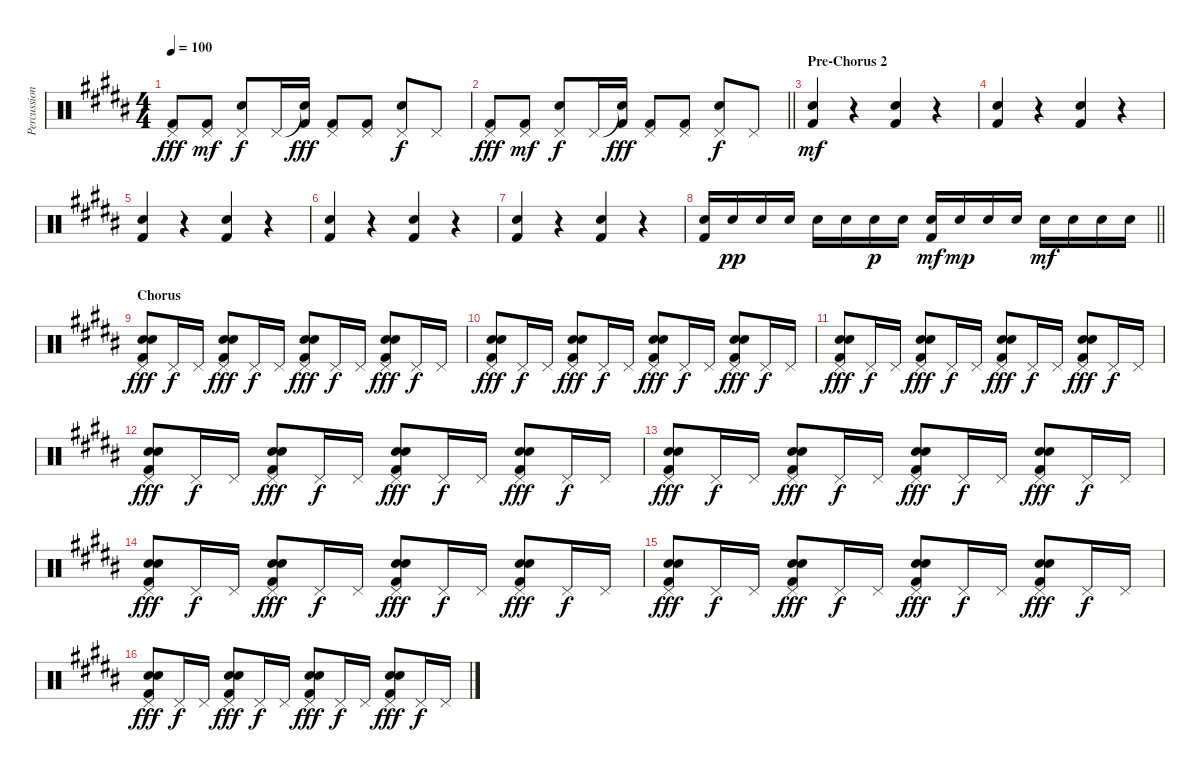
\track ("Percussion" "Percussion") {instrument percussion}
\staff {score}
\articulation defaults
\ts (4 4)
\tempo 100
\clef neutral
\ks b
("Pedal Hi-Hat (hit)" "Kick (hit) 2").8{dy fff} ("Pedal Hi-Hat (hit)" "Kick (hit) 2").8{dy mf} ("Pedal Hi-Hat (hit)" "Snare (hit) 2").8{dy f} "Pedal Hi-Hat (hit)".16 ("Snare (hit)"{t} "Kick (hit) 2").16{dy fff} ("Pedal Hi-Hat (hit)" "Kick (hit) 2").8 ("Pedal Hi-Hat (hit)" "Kick (hit) 2").8 ("Pedal Hi-Hat (hit)" "Snare (hit) 2").8{dy f} "Pedal Hi-Hat (hit)".8 |
\barLineRight lightlight
("Pedal Hi-Hat (hit)" "Kick (hit) 2").8{dy fff} ("Pedal Hi-Hat (hit)" "Kick (hit) 2").8{dy mf} ("Pedal Hi-Hat (hit)" "Snare (hit) 2").8{dy f} "Pedal Hi-Hat (hit)".16 ("Snare (hit)"{t} "Kick (hit) 2").16{dy fff} ("Pedal Hi-Hat (hit)" "Kick (hit) 2").8 ("Pedal Hi-Hat (hit)" "Kick (hit) 2").8 ("Pedal Hi-Hat (hit)" "Snare (hit) 2").8{dy f} "Pedal Hi-Hat (hit)".8 |
\section ("" "Pre-Chorus 2")
("Snare (hit) 2" "Kick (hit) 2").4{dy mf} r.4 ("Snare (hit) 2" "Kick (hit) 2").4 r.4 |
("Snare (hit) 2" "Kick (hit) 2").4 r.4 ("Snare (hit) 2" "Kick (hit) 2").4 r.4 |
("Snare (hit) 2" "Kick (hit) 2").4 r.4 ("Snare (hit) 2" "Kick (hit) 2").4 r.4 |
("Snare (hit) 2" "Kick (hit) 2").4 r.4 ("Snare (hit) 2" "Kick (hit) 2").4 r.4 |
("Snare (hit) 2" "Kick (hit) 2").4 r.4 ("Snare (hit) 2" "Kick (hit) 2").4 r.4 |
\barLineRight lightlight
("Snare (hit) 2" "Kick (hit) 2").16 "Snare (hit) 2".16{dy pp} "Snare (hit) 2".16 "Snare (hit) 2".16 "Snare (hit) 2".16 "Snare (hit) 2".16 "Snare (hit) 2".16{dy p} "Snare (hit) 2".16 ("Snare (hit) 2" "Kick (hit) 2").16{dy mf} "Snare (hit) 2".16{dy mp} "Snare (hit) 2".16 "Snare (hit) 2".16 "Snare (hit) 2".16{dy mf} "Snare (hit) 2".16 "Snare (hit) 2".16 "Snare (hit) 2".16 |
\section ("" "Chorus")
("Pedal Hi-Hat (hit)" "Snare (hit) 2" "Electric Snare (hit)" "Kick (hit) 2").8{dy fff} "Pedal Hi-Hat (hit)".16{dy f} "Pedal Hi-Hat (hit)".16 ("Pedal Hi-Hat (hit)" "Snare (hit) 2" "Electric Snare (hit)" "Kick (hit) 2").8{dy fff} "Pedal Hi-Hat (hit)".16{dy f} "Pedal Hi-Hat (hit)".16 ("Pedal Hi-Hat (hit)" "Snare (hit) 2" "Electric Snare (hit)" "Kick (hit) 2").8{dy fff} "Pedal Hi-Hat (hit)".16{dy f} "Pedal Hi-Hat (hit)".16 ("Pedal Hi-Hat (hit)" "Snare (hit) 2" "Electric Snare (hit)" "Kick (hit) 2").8{dy fff} "Pedal Hi-Hat (hit)".16{dy f} "Pedal Hi-Hat (hit)".16 |
("Pedal Hi-Hat (hit)" "Snare (hit) 2" "Electric Snare (hit)" "Kick (hit) 2").8{dy fff} "Pedal Hi-Hat (hit)".16{dy f} "Pedal Hi-Hat (hit)".16 ("Pedal Hi-Hat (hit)" "Snare (hit) 2" "Electric Snare (hit)" "Kick (hit) 2").8{dy fff} "Pedal Hi-Hat (hit)".16{dy f} "Pedal Hi-Hat (hit)".16 ("Pedal Hi-Hat (hit)" "Snare (hit) 2" "Electric Snare (hit)" "Kick (hit) 2").8{dy fff} "Pedal Hi-Hat (hit)".16{dy f} "Pedal Hi-Hat (hit)".16 ("Pedal Hi-Hat (hit)" "Snare (hit) 2" "Electric Snare (hit)" "Kick (hit) 2").8{dy fff} "Pedal Hi-Hat (hit)".16{dy f} "Pedal Hi-Hat (hit)".16 |
("Pedal Hi-Hat (hit)" "Snare (hit) 2" "Electric Snare (hit)" "Kick (hit) 2").8{dy fff} "Pedal Hi-Hat (hit)".16{dy f} "Pedal Hi-Hat (hit)".16 ("Pedal Hi-Hat (hit)" "Snare (hit) 2" "Electric Snare (hit)" "Kick (hit) 2").8{dy fff} "Pedal Hi-Hat (hit)".16{dy f} "Pedal Hi-Hat (hit)".16 ("Pedal Hi-Hat (hit)" "Snare (hit) 2" "Electric Snare (hit)" "Kick (hit) 2").8{dy fff} "Pedal Hi-Hat (hit)".16{dy f} "Pedal Hi-Hat (hit)".16 ("Pedal Hi-Hat (hit)" "Snare (hit) 2" "Electric Snare (hit)" "Kick (hit) 2").8{dy fff} "Pedal Hi-Hat (hit)".16{dy f} "Pedal Hi-Hat (hit)".16 |
("Pedal Hi-Hat (hit)" "Snare (hit) 2" "Electric Snare (hit)" "Kick (hit) 2").8{dy fff} "Pedal Hi-Hat (hit)".16{dy f} "Pedal Hi-Hat (hit)".16 ("Pedal Hi-Hat (hit)" "Snare (hit) 2" "Electric Snare (hit)" "Kick (hit) 2").8{dy fff} "Pedal Hi-Hat (hit)".16{dy f} "Pedal Hi-Hat (hit)".16 ("Pedal Hi-Hat (hit)" "Snare (hit) 2" "Electric Snare (hit)" "Kick (hit) 2").8{dy fff} "Pedal Hi-Hat (hit)".16{dy f} "Pedal Hi-Hat (hit)".16 ("Pedal Hi-Hat (hit)" "Snare (hit) 2" "Electric Snare (hit)" "Kick (hit) 2").8{dy fff} "Pedal Hi-Hat (hit)".16{dy f} "Pedal Hi-Hat (hit)".16 |
("Pedal Hi-Hat (hit)" "Snare (hit) 2" "Electric Snare (hit)" "Kick (hit) 2").8{dy fff} "Pedal Hi-Hat (hit)".16{dy f} "Pedal Hi-Hat (hit)".16 ("Pedal Hi-Hat (hit)" "Snare (hit) 2" "Electric Snare (hit)" "Kick (hit) 2").8{dy fff} "Pedal Hi-Hat (hit)".16{dy f} "Pedal Hi-Hat (hit)".16 ("Pedal Hi-Hat (hit)" "Snare (hit) 2" "Electric Snare (hit)" "Kick (hit) 2").8{dy fff} "Pedal Hi-Hat (hit)".16{dy f} "Pedal Hi-Hat (hit)".16 ("Pedal Hi-Hat (hit)" "Snare (hit) 2" "Electric Snare (hit)" "Kick (hit) 2").8{dy fff} "Pedal Hi-Hat (hit)".16{dy f} "Pedal Hi-Hat (hit)".16 |
("Pedal Hi-Hat (hit)" "Snare (hit) 2" "Electric Snare (hit)" "Kick (hit) 2").8{dy fff} "Pedal Hi-Hat (hit)".16{dy f} "Pedal Hi-Hat (hit)".16 ("Pedal Hi-Hat (hit)" "Snare (hit) 2" "Electric Snare (hit)" "Kick (hit) 2").8{dy fff} "Pedal Hi-Hat (hit)".16{dy f} "Pedal Hi-Hat (hit)".16 ("Pedal Hi-Hat (hit)" "Snare (hit) 2" "Electric Snare (hit)" "Kick (hit) 2").8{dy fff} "Pedal Hi-Hat (hit)".16{dy f} "Pedal Hi-Hat (hit)".16 ("Pedal Hi-Hat (hit)" "Snare (hit) 2" "Electric Snare (hit)" "Kick (hit) 2").8{dy fff} "Pedal Hi-Hat (hit)".16{dy f} "Pedal Hi-Hat (hit)".16 |
("Pedal Hi-Hat (hit)" "Snare (hit) 2" "Electric Snare (hit)" "Kick (hit) 2").8{dy fff} "Pedal Hi-Hat (hit)".16{dy f} "Pedal Hi-Hat (hit)".16 ("Pedal Hi-Hat (hit)" "Snare (hit) 2" "Electric Snare (hit)" "Kick (hit) 2").8{dy fff} "Pedal Hi-Hat (hit)".16{dy f} "Pedal Hi-Hat (hit)".16 ("Pedal Hi-Hat (hit)" "Snare (hit) 2" "Electric Snare (hit)" "Kick (hit) 2").8{dy fff} "Pedal Hi-Hat (hit)".16{dy f} "Pedal Hi-Hat (hit)".16 ("Pedal Hi-Hat (hit)" "Snare (hit) 2" "Electric Snare (hit)" "Kick (hit) 2").8{dy fff} "Pedal Hi-Hat (hit)".16{dy f} "Pedal Hi-Hat (hit)".16 |
("Pedal Hi-Hat (hit)" "Snare (hit) 2" "Electric Snare (hit)" "Kick (hit) 2").8{dy fff} "Pedal Hi-Hat (hit)".16{dy f} "Pedal Hi-Hat (hit)".16 ("Pedal Hi-Hat (hit)" "Snare (hit) 2" "Electric Snare (hit)" "Kick (hit) 2").8{dy fff} "Pedal Hi-Hat (hit)".16{dy f} "Pedal Hi-Hat (hit)".16 ("Pedal Hi-Hat (hit)" "Snare (hit) 2" "Electric Snare (hit)" "Kick (hit) 2").8{dy fff} "Pedal Hi-Hat (hit)".16{dy f} "Pedal Hi-Hat (hit)".16 ("Pedal Hi-Hat (hit)" "Snare (hit) 2" "Electric Snare (hit)" "Kick (hit) 2").8{dy fff} "Pedal Hi-Hat (hit)".16{dy f} "Pedal Hi-Hat (hit)".16
